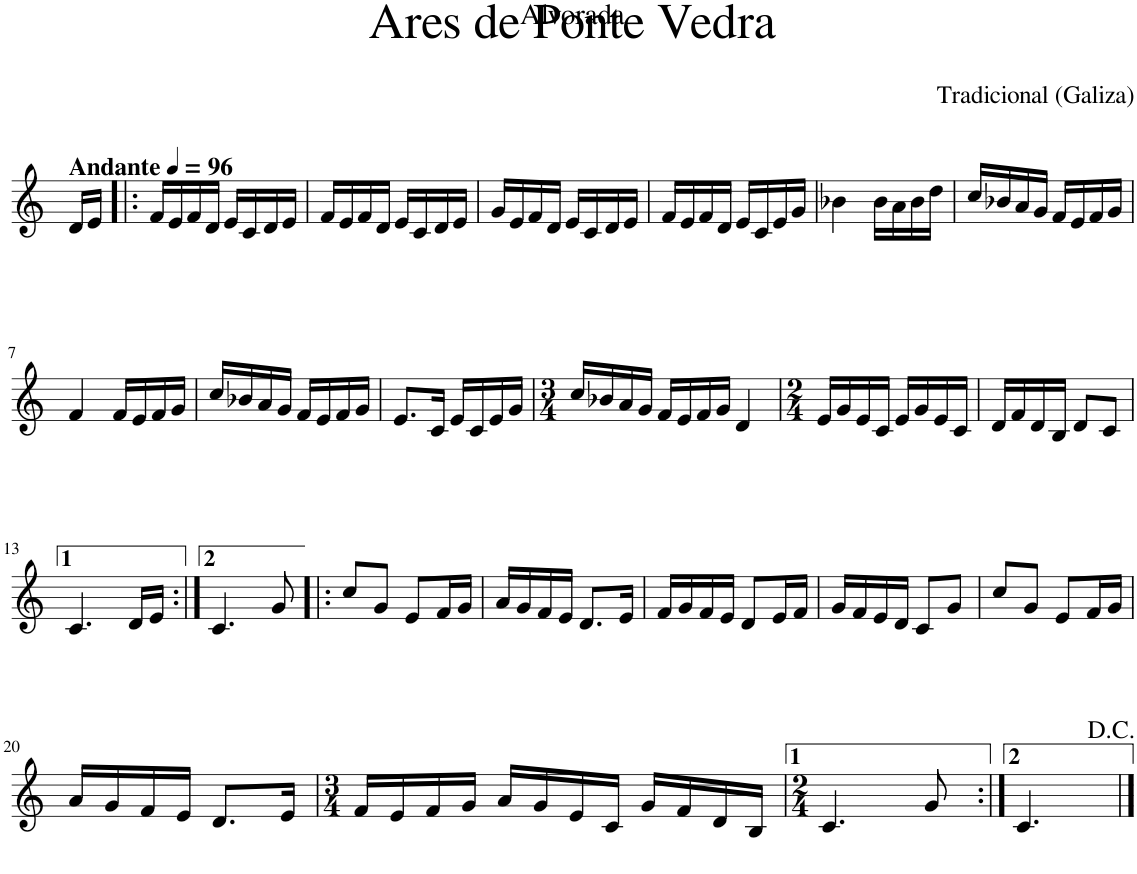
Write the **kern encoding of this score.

**kern
*part1
*staff1
*I"Choir
*I'Ch
*clefG2
*k[]
=
!LO:TX:a:B:t=Andante
16d/LL
16e/JJ
=1!|:
16f/LL
16e/
16f/
16d/JJ
16e/LL
16c/
16d/
16e/JJ
=2
16f/LL
16e/
16f/
16d/JJ
16e/LL
16c/
16d/
16e/JJ
=3
16g/LL
16e/
16f/
16d/JJ
16e/LL
16c/
16d/
16e/JJ
=4
16f/LL
16e/
16f/
16d/JJ
16e/LL
16c/
16e/
16g/JJ
=5
4b-X\
16b-\LL
16a\
16b-\
16dd\JJ
=6
16cc/LL
16b-X/
16a/
16g/JJ
16f/LL
16e/
16f/
16g/JJ
!!LO:LB:g=z
=7
4f/
16f/LL
16e/
16f/
16g/JJ
=8
16cc/LL
16b-X/
16a/
16g/JJ
16f/LL
16e/
16f/
16g/JJ
=9
8.e/L
16c/Jk
16e/LL
16c/
16e/
16g/JJ
=10
*M3/4
16cc/LL
16b-X/
16a/
16g/JJ
16f/LL
16e/
16f/
16g/JJ
4d/
=11
*M2/4
16e/LL
16g/
16e/
16c/JJ
16e/LL
16g/
16e/
16c/JJ
=12
16d/LL
16f/
16d/
16B/JJ
8d/L
8c/J
!!LO:LB:g=z
=13
4.c/
16d/LL
16e/JJ
=14:|!
4.c/
8g/
=15!|:
8cc/L
8g/J
8e/L
16f/L
16g/JJ
=16
16a/LL
16g/
16f/
16e/JJ
8.d/L
16e/Jk
=17
16f/LL
16g/
16f/
16e/JJ
8d/L
16e/L
16f/JJ
=18
16g/LL
16f/
16e/
16d/JJ
8c/L
8g/J
=19
8cc/L
8g/J
8e/L
16f/L
16g/JJ
!!LO:LB:g=z
=20
16a/LL
16g/
16f/
16e/JJ
8.d/L
16e/Jk
=21
*M3/4
16f/LL
16e/
16f/
16g/JJ
16a/LL
16g/
16e/
16c/JJ
16g/LL
16f/
16d/
16B/JJ
=22
*M2/4
4.c/
8g/
=23:|!
4.c/
==
*-
